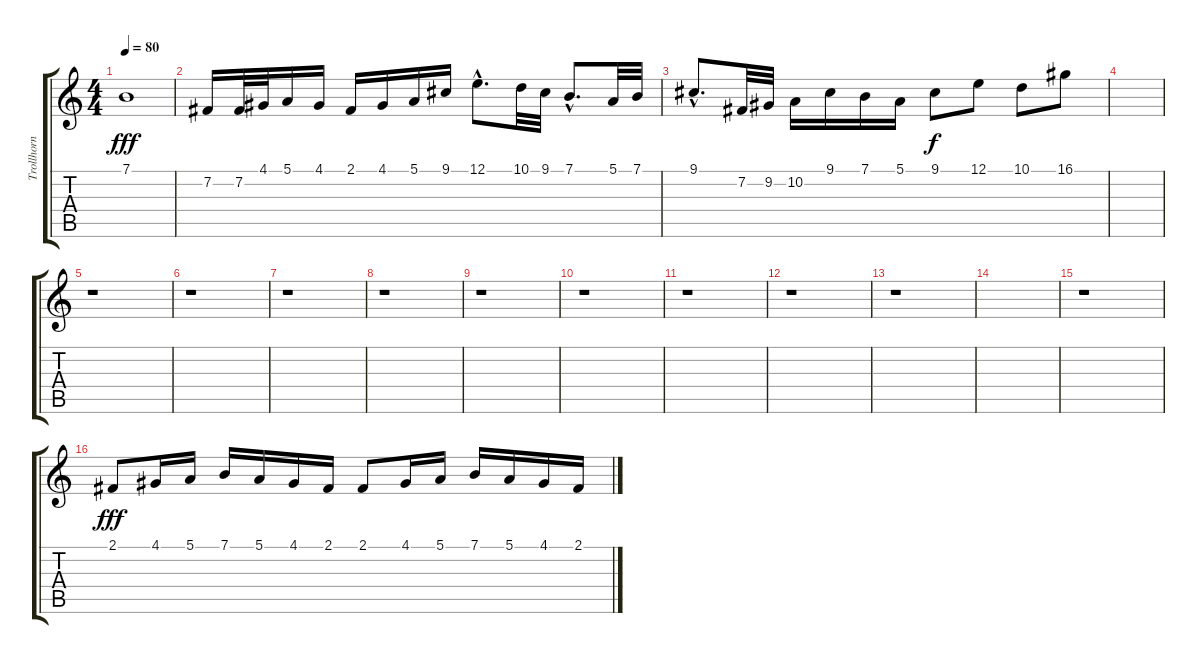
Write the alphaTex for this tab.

\track ("Trollhorn" "Trollhorn") {instrument harpsichord}
\staff {score tabs}
\tuning (E4 B3 G3 D3 A2 E2) {hide}
\ts (4 4)
\tempo 80
\clef g2
\ks c
7.1.1{dy fff instrument stringensemble1} |
7.2.16{instrument accordion} 7.2.32 4.1.32 5.1.16 4.1.16 2.1.16 4.1.16 5.1.16 9.1.16 12.1{hac}.8{d} 10.1.32 9.1.32 7.1{hac}.8{d} 5.1.32 7.1.32 |
9.1{hac}.8{d instrument accordion} 7.2.32 9.2.32 10.2.16 9.1.16 7.1.16 5.1.16 9.1.8{dy f} 12.1.8 10.1.8 16.1.8 |
|
r.1 |
r.1 |
r.1 |
r.1 |
r.1 |
r.1 |
r.1 |
r.1 |
r.1 |
|
r.1 |
2.1.8{dy fff instrument harpsichord} 4.1.16 5.1.16 7.1.16 5.1.16 4.1.16 2.1.16 2.1.8 4.1.16 5.1.16 7.1.16 5.1.16 4.1.16 2.1.16
